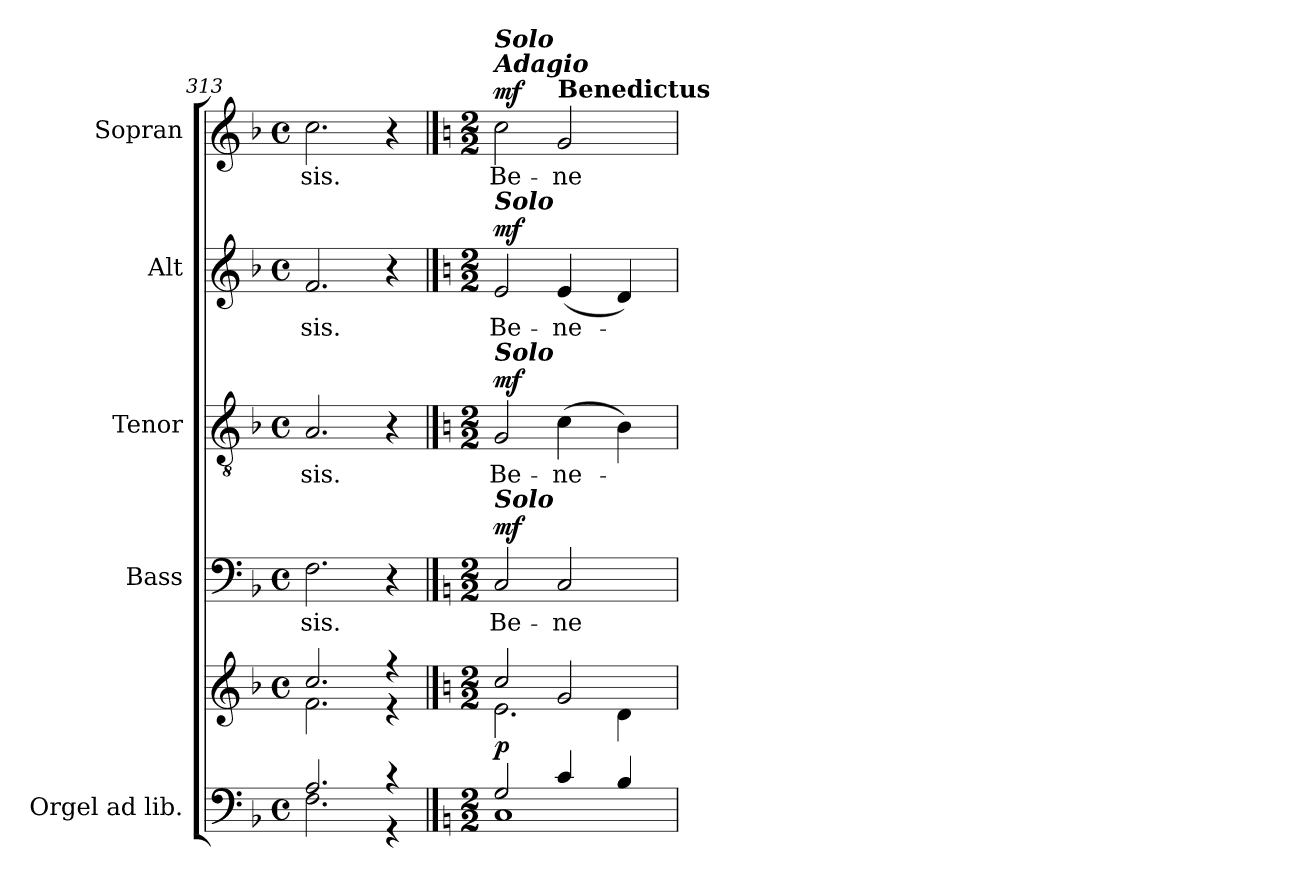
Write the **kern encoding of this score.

**kern	**kern	**dynam	**kern	**text	**dynam	**kern	**text	**dynam	**kern	**text	**dynam	**kern	**text	**dynam
*part5	*part5	*part5	*part4	*part4	*part4	*part3	*part3	*part3	*part2	*part2	*part2	*part1	*part1	*part1
*staff6	*staff5	*staff5/6	*staff4	*staff4	*staff4	*staff3	*staff3	*staff3	*staff2	*staff2	*staff2	*staff1	*staff1	*staff1
*I"Orgel ad lib.	*	*	*I"Bass	*	*	*I"Tenor	*	*	*I"Alt	*	*	*I"Sopran	*	*
*	*	*	*I'B.	*	*	*I'T.	*	*	*I'A.	*	*	*I'S.	*	*
*clefF4	*clefG2	*	*clefF4	*	*	*clefGv2	*	*	*clefG2	*	*	*clefG2	*	*
*k[b-]	*k[b-]	*	*k[b-]	*	*	*k[b-]	*	*	*k[b-]	*	*	*k[b-]	*	*
*F:	*F:	*	*F:	*	*	*F:	*	*	*F:	*	*	*F:	*	*
*M4/4	*M4/4	*	*M4/4	*	*	*M4/4	*	*	*M4/4	*	*	*M4/4	*	*
*met(c)	*met(c)	*	*met(c)	*	*	*met(c)	*	*	*met(c)	*	*	*met(c)	*	*
=313	=313	=313	=313	=313	=313	=313	=313	=313	=313	=313	=313	=313	=313	=313
*^	*^	*	*	*	*	*	*	*	*	*	*	*	*	*
!	!	!	!	!	!	!LO:LY:b	!	!	!LO:LY:b	!	!	!LO:LY:b	!	!	!LO:LY:b	!
2.A/	2.F\	2.cc/	2.f\	.	2.F\	-sis.	.	2.A/	-sis.	.	2.f/	-sis.	.	2.cc\	-sis.	.
4r	4r	4r	4r	.	4r	.	.	4r	.	.	4r	.	.	4r	.	.
!!LO:LB:g=z
==314	==314	==314	==314	==314	==314	==314	==314	==314	==314	==314	==314	==314	==314	==314	==314	==314
*k[]	*	*k[]	*	*	*k[]	*	*	*k[]	*	*	*k[]	*	*	*k[]	*	*
*C:	*	*C:	*	*	*C:	*	*	*C:	*	*	*C:	*	*	*C:	*	*
*M2/2	*	*M2/2	*	*	*M2/2	*	*	*M2/2	*	*	*M2/2	*	*	*M2/2	*	*
!	!	!	!	!	!	!	!	!	!	!	!	!	!	!LO:TX:a:Bi:t=Adagio	!	!
!	!	!	!	!	!	!	!	!	!	!	!	!	!	!LO:TX:a:Bi:t=Solo	!	!
!	!	!	!	!	!	!	!	!	!	!	!LO:TX:a:Bi:t=Solo	!	!	!	!	!
!	!	!	!	!	!	!	!	!LO:TX:a:Bi:t=Solo	!	!	!	!	!	!	!	!
!	!	!	!	!	!LO:TX:a:Bi:t=Solo	!	!	!	!	!	!	!	!	!	!	!
!	!	!	!	!LO:DY:b	!	!LO:LY:b	!LO:DY:a	!	!LO:LY:b	!LO:DY:a	!	!LO:LY:b	!LO:DY:a	!	!LO:LY:b	!LO:DY:a
2G/	1C	2cc/	2.e\	p	2C/	Be-	mf	2G/	Be-	mf	2e/	Be-	mf	2cc\	Be-	mf
!	!	!	!	!	!	!	!	!	!	!	!	!	!	!LO:TX:a:B:t=Benedictus	!	!
!	!	!	!	!	!	!LO:LY:b	!	!	!LO:LY:b	!	!	!LO:LY:b	!	!	!LO:LY:b	!
4c/	.	2g/	.	.	2C/	-ne-	.	(>4c\	-ne-	.	(<4e/	-ne-	.	2g/	-ne-	.
4B/	.	.	4d\	.	.	.	.	4B\)	.	.	4d/)	.	.	.	.	.
*v	*v	*	*	*	*	*	*	*	*	*	*	*	*	*	*	*
*	*v	*v	*	*	*	*	*	*	*	*	*	*	*	*	*
=	=	=	=	=	=	=	=	=	=	=	=	=	=	=
*-	*-	*-	*-	*-	*-	*-	*-	*-	*-	*-	*-	*-	*-	*-
